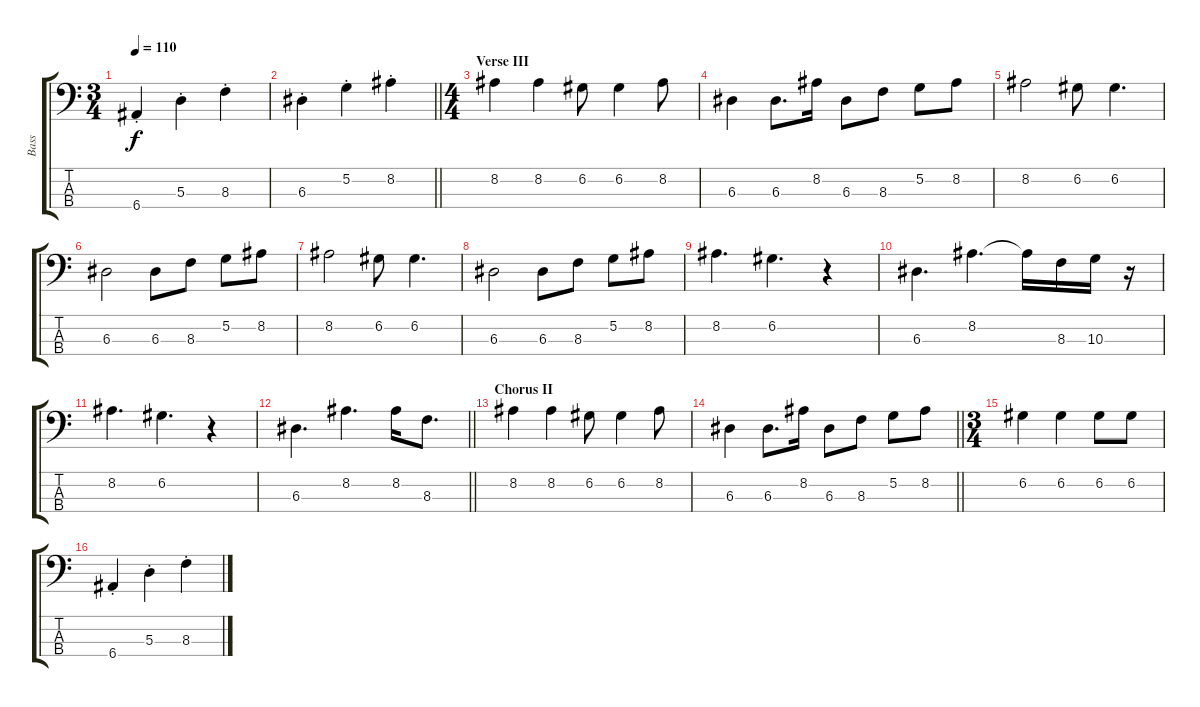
\track ("Bass" "Bass") {instrument electricbassfinger}
\staff {score tabs}
\tuning (G2 D2 A1 E1) {hide}
\ts (3 4)
\tempo 110
\clef f4
\ks c
6.4{st}.4{dy f} 5.3{st}.4 8.3{st}.4 |
\barLineRight lightlight
6.3{st}.4 5.2{st}.4 8.2{st}.4 |
\ts (4 4)
\section ("" "Verse III")
8.2.4 8.2.4 6.2.8 6.2.4 8.2.8 |
6.3.4 6.3.8{d} 8.2.16 6.3.8 8.3.8 5.2.8 8.2.8 |
8.2.2 6.2.8 6.2.4{d} |
6.3.2 6.3.8 8.3.8 5.2.8 8.2.8 |
8.2.2 6.2.8 6.2.4{d} |
6.3.2 6.3.8 8.3.8 5.2.8 8.2.8 |
8.2.4{d} 6.2.4{d} r.4 |
6.3.4{d} 8.2.4{d} 8.2{t}.16 8.3.16 10.3.16 r.16 |
8.2.4{d} 6.2.4{d} r.4 |
\barLineRight lightlight
6.3.4{d} 8.2.4{d} 8.2.16 8.3.8{d} |
\section ("" "Chorus II")
8.2.4 8.2.4 6.2.8 6.2.4 8.2.8 |
\barLineRight lightlight
6.3.4 6.3.8{d} 8.2.16 6.3.8 8.3.8 5.2.8 8.2.8 |
\ts (3 4)
6.2.4 6.2.4 6.2.8 6.2.8 |
6.4{st}.4 5.3{st}.4 8.3{st}.4
